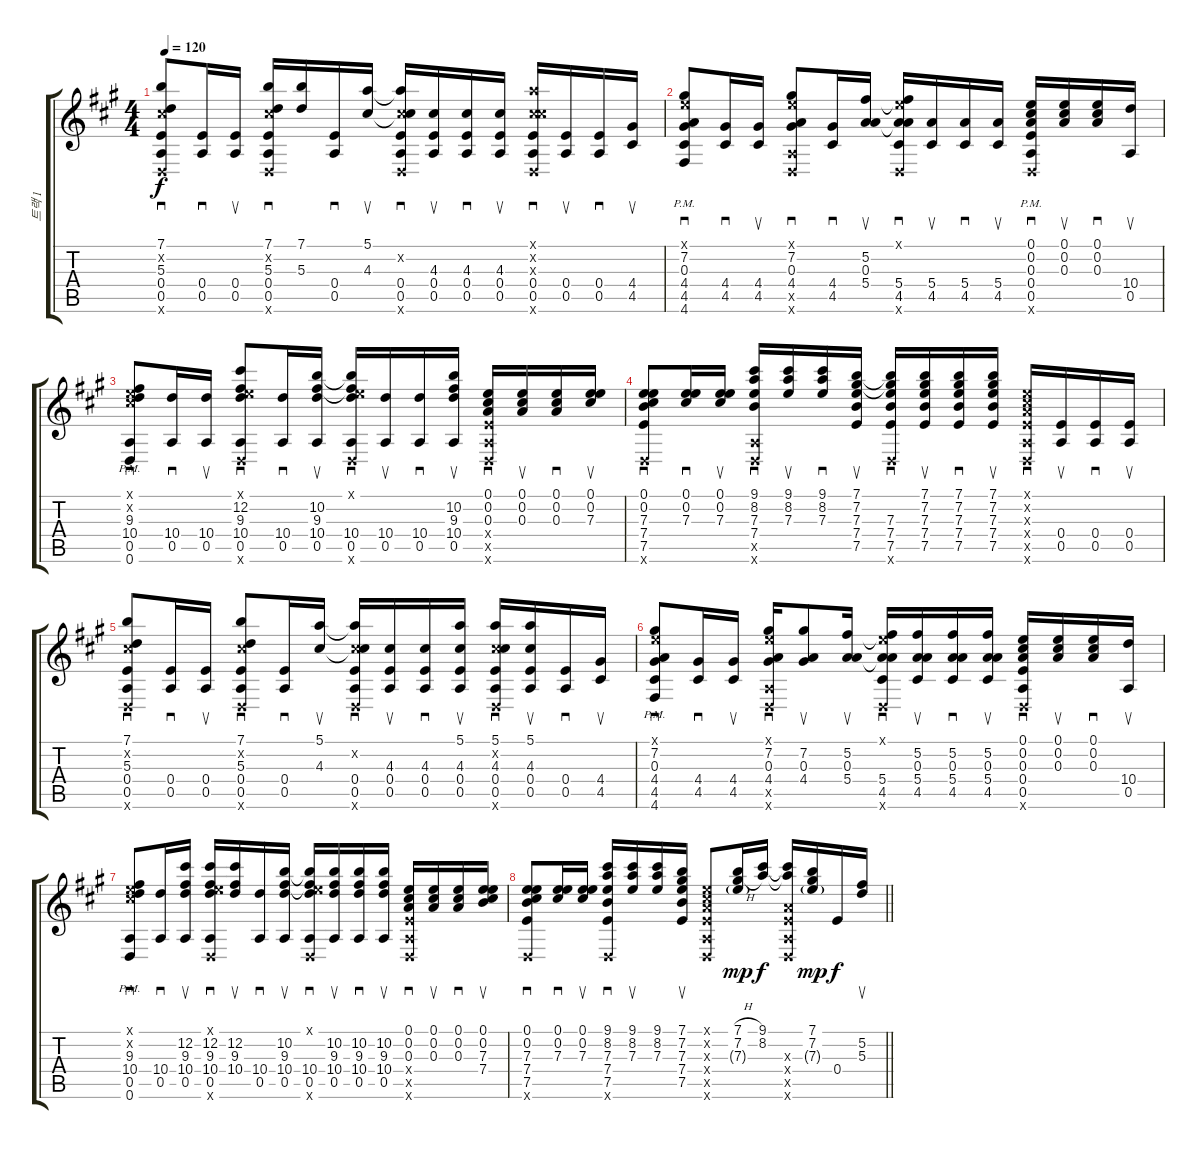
\track ("트랙 1" "트랙 1") {instrument acousticguitarsteel}
\staff {score tabs}
\tuning (E4 Db4 A3 E3 A2 D2) {hide}
\ts (4 4)
\tempo 120
\clef g2
\ks a
(7.1 0.2{x} 5.3 0.4 0.5 0.6{x}).8{sd dy f} (0.4 0.5).16{sd} (0.4 0.5).16{su} (7.1 0.2{x} 5.3 0.4 0.5 0.6{x}).16{sd} (7.1 5.3).16 (0.4 0.5).16{sd} (5.1 4.3).16{su} (5.1{t} 0.2{x} 4.3{t} 0.4 0.5 0.6{x}).16{sd} (4.3 0.4 0.5).16{su} (4.3 0.4 0.5).16{sd} (4.3 0.4 0.5).16{su} (5.1{x} 0.2{x} 4.3{x} 0.4 0.5 0.6{x}).16{sd} (0.4 0.5).16{su} (0.4 0.5).16{sd} (4.4 4.5).16{su} |
(0.1{x} 7.2 0.3 4.4 4.5{pm} 4.6{pm}).8{sd} (4.4 4.5).16{sd} (4.4 4.5).16{su} (0.1{x} 7.2 0.3 4.4 0.5{x} 0.6{x}).8{sd} (4.4 4.5).16{sd} (5.2 0.3 5.4).16{su} (0.1{x} 5.2{t} 0.3{t} 5.4 4.5 0.6{x}).16{sd} (5.4 4.5).16{su} (5.4 4.5).16{sd} (5.4 4.5).16{su} (0.1 0.2 0.3 0.4 0.5{pm} 0.6{x}).16{sd} (0.1 0.2 0.3).16{su} (0.1 0.2 0.3).16{sd} (10.4 0.5).16{su} |
(0.1{x} 0.2{x} 9.3 10.4 0.5 0.6{pm}).8{sd} (10.4 0.5).16{sd} (10.4 0.5).16{su} (0.1{x} 12.2 9.3 10.4 0.5 0.6{x}).8{sd} (10.4 0.5).16{sd} (10.2 9.3 10.4 0.5).16{su} (0.1{x} 10.2{t} 9.3{t} 10.4 0.5 0.6{x}).16{sd} (10.4 0.5).16{su} (10.4 0.5).16{sd} (10.2 9.3 10.4 0.5).16{su} (0.1 0.2 0.3 0.4{x} 0.5{x} 0.6{x}).16{sd} (0.1 0.2 0.3).16{su} (0.1 0.2 0.3).16{sd} (0.1 0.2 7.3).16{su} |
(0.1 0.2 7.3 7.4 7.5 0.6{x}).8{sd} (0.1 0.2 7.3).16{sd} (0.1 0.2 7.3).16{su} (9.1 8.2 7.3 7.4 0.5{x} 0.6{x}).16{sd} (9.1 8.2 7.3).16{su} (9.1 8.2 7.3).16{sd} (7.1 7.2 7.3 7.4 7.5).16{su} (7.1{t} 7.2{t} 7.3 7.4 7.5 0.6{x}).16{sd} (7.1 7.2 7.3 7.4 7.5).16{su} (7.1 7.2 7.3 7.4 7.5).16{sd} (7.1 7.2 7.3 7.4 7.5).16{su} (0.1{x} 0.2{x} 0.3{x} 0.4{x} 0.5{x} 0.6{x}).16{sd} (0.4 0.5).16{su} (0.4 0.5).16{sd} (0.4 0.5).16{su} |
(7.1 0.2{x} 5.3 0.4 0.5 0.6{x}).8{sd} (0.4 0.5).16{sd} (0.4 0.5).16{su} (7.1 0.2{x} 5.3 0.4 0.5 0.6{x}).8{sd} (0.4 0.5).16{sd} (5.1 4.3).16{su} (5.1{t} 0.2{x} 4.3{t} 0.4 0.5 0.6{x}).16{sd} (4.3 0.4 0.5).16{su} (4.3 0.4 0.5).16{sd} (5.1 4.3 0.4 0.5).16{su} (5.1 0.2{x} 4.3 0.4 0.5 0.6{x}).16{sd} (5.1 4.3 0.4 0.5).16{su} (0.4 0.5).16{sd} (4.4 4.5).16{su} |
(0.1{x} 7.2 0.3 4.4 4.5 4.6{pm}).8{sd} (4.4 4.5).16{sd} (4.4 4.5).16{su} (0.1{x} 7.2 0.3 4.4 0.5{x} 0.6{x}).16{sd} (7.2 0.3 4.4).8{su} (5.2 0.3 5.4).16{su} (0.1{x} 5.2{t} 0.3{t} 5.4 4.5 0.6{x}).16{sd} (5.2 0.3 5.4 4.5).16{su} (5.2 0.3 5.4 4.5).16{sd} (5.2 0.3 5.4 4.5).16{su} (0.1 0.2 0.3 0.4 0.5 0.6{x}).16{sd} (0.1 0.2 0.3).16{su} (0.1 0.2 0.3).16{sd} (10.4 0.5).16{su} |
(0.1{x} 0.2{x} 9.3 10.4 0.5 0.6{pm}).8{sd} (10.4 0.5).16{sd} (12.2 9.3 10.4 0.5).16{su} (0.1{x} 12.2 9.3 10.4 0.5 0.6{x}).16{sd} (12.2 9.3 10.4).16{su} (10.4 0.5).16{sd} (10.2 9.3 10.4 0.5).16{su} (0.1{x} 10.2{t} 9.3{t} 10.4 0.5 0.6{x}).16{sd} (10.2 9.3 10.4 0.5).16{su} (10.2 9.3 10.4 0.5).16{sd} (10.2 9.3 10.4 0.5).16{su} (0.1 0.2 0.3 0.4{x} 0.5{x} 0.6{x}).16{sd} (0.1 0.2 0.3).16{su} (0.1 0.2 0.3).16{sd} (0.1 0.2 7.3 7.4).16{su} |
\barLineRight lightlight
(0.1 0.2 7.3 7.4 7.5 0.6{x}).8{sd} (0.1 0.2 7.3).16{sd} (0.1 0.2 7.3).16{su} (9.1 8.2 7.3 7.4 7.5 0.6{x}).16{sd} (9.1 8.2 7.3).16{su} (9.1 8.2 7.3).16 (7.1 7.2 7.3 7.4 7.5).16{su} (0.1{x} 0.2{x} 0.3{x} 0.4{x} 0.5{x} 0.6{x}).8 (7.1{h} 7.2{h} 7.3{g}).16{dy mp} (9.1 8.2).16{dy f} (9.1{t} 8.2{t} 0.3{x} 0.4{x} 0.5{x} 0.6{x}).16 (7.1 7.2 7.3{g}).16{dy mp} 0.4.16{dy f} (5.2 5.3).16{su}
